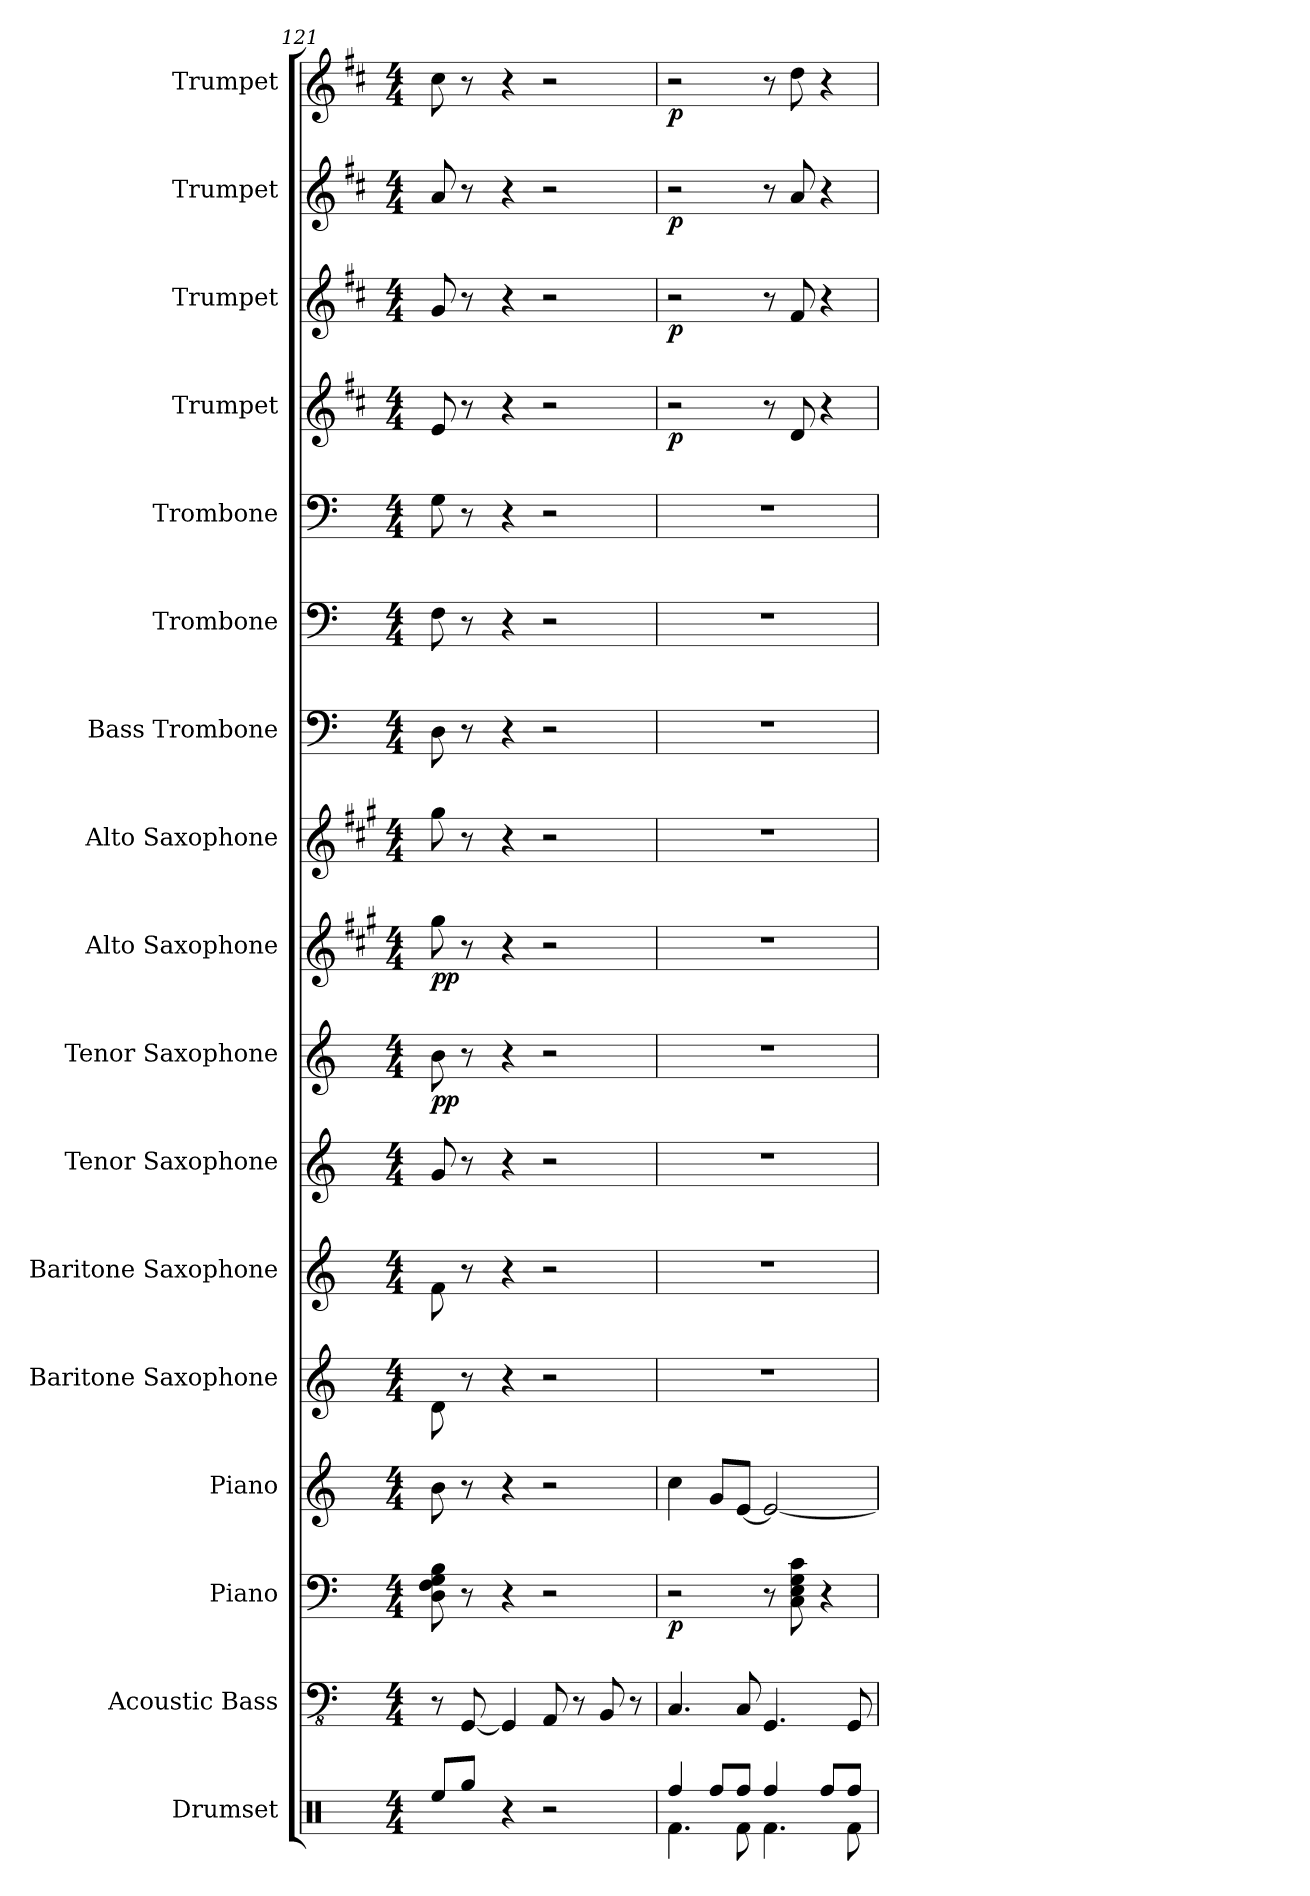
**kern	**kern	**kern	**dynam	**kern	**kern	**kern	**kern	**kern	**dynam	**kern	**dynam	**kern	**kern	**kern	**kern	**kern	**dynam	**kern	**dynam	**kern	**dynam	**kern	**dynam
*part17	*part16	*part15	*part15	*part14	*part13	*part12	*part11	*part10	*part10	*part9	*part9	*part8	*part7	*part6	*part5	*part4	*part4	*part3	*part3	*part2	*part2	*part1	*part1
*staff17	*staff16	*staff15	*staff15	*staff14	*staff13	*staff12	*staff11	*staff10	*staff10	*staff9	*staff9	*staff8	*staff7	*staff6	*staff5	*staff4	*staff4	*staff3	*staff3	*staff2	*staff2	*staff1	*staff1
*I"Drumset	*I"Acoustic Bass	*I"Piano	*	*I"Piano	*I"Baritone Saxophone	*I"Baritone Saxophone	*I"Tenor Saxophone	*I"Tenor Saxophone	*	*I"Alto Saxophone	*	*I"Alto Saxophone	*I"Bass Trombone	*I"Trombone	*I"Trombone	*I"Trumpet	*	*I"Trumpet	*	*I"Trumpet	*	*I"Trumpet	*
*I'Drs.	*I'Bass	*I'Pno.	*	*I'Pno.	*I'Bar. Sax.	*I'Bar. Sax.	*I'T. Sax.	*I'T. Sax.	*	*I'A. Sax.	*	*I'A. Sax.	*I'B. Tbn.	*I'Tbn.	*I'Tbn.	*I'Tpt.	*	*I'Tpt.	*	*I'Tpt.	*	*I'Tpt.	*
*clefX	*clefFv4	*clefF4	*	*clefG2	*clefG2	*clefG2	*clefG2	*clefG2	*	*clefG2	*	*clefG2	*clefF4	*clefF4	*clefF4	*clefG2	*	*clefG2	*	*clefG2	*	*clefG2	*
*	*	*	*	*	*ITrd12c21	*ITrd12c21	*ITrd8c14	*ITrd8c14	*	*ITrd5c9	*	*ITrd5c9	*	*	*	*ITrd1c2	*	*ITrd1c2	*	*ITrd1c2	*	*ITrd1c2	*
*k[]	*k[]	*k[]	*	*k[]	*k[]	*k[]	*k[]	*k[]	*	*k[]	*	*k[]	*k[]	*k[]	*k[]	*k[]	*	*k[]	*	*k[]	*	*k[]	*
*M4/4	*M4/4	*M4/4	*	*M4/4	*M4/4	*M4/4	*M4/4	*M4/4	*	*M4/4	*	*M4/4	*M4/4	*M4/4	*M4/4	*M4/4	*	*M4/4	*	*M4/4	*	*M4/4	*
=121	=121	=121	=121	=121	=121	=121	=121	=121	=121	=121	=121	=121	=121	=121	=121	=121	=121	=121	=121	=121	=121	=121	=121
!	!	!	!	!	!	!	!	!	!LO:DY:b	!	!LO:DY:b	!	!	!	!	!	!	!	!	!	!	!	!
8Ree/L	8r	8D\ 8F\ 8G\ 8B\	.	8b\	8D\	8F\	8G/	8B\	pp	8b\	pp	8b\	8D\	8F\	8G\	8d/	.	8f/	.	8g/	.	8b\	.
8Rgg/J	[8GGG/	8r	.	8r	8r	8r	8r	8r	.	8r	.	8r	8r	8r	8r	8r	.	8r	.	8r	.	8r	.
4r	4GGG/]	4r	.	4r	4r	4r	4r	4r	.	4r	.	4r	4r	4r	4r	4r	.	4r	.	4r	.	4r	.
2r	8AAA/	2r	.	2r	2r	2r	2r	2r	.	2r	.	2r	2r	2r	2r	2r	.	2r	.	2r	.	2r	.
.	8r	.	.	.	.	.	.	.	.	.	.	.	.	.	.	.	.	.	.	.	.	.	.
.	8BBB/	.	.	.	.	.	.	.	.	.	.	.	.	.	.	.	.	.	.	.	.	.	.
.	8r	.	.	.	.	.	.	.	.	.	.	.	.	.	.	.	.	.	.	.	.	.	.
!!LO:PB:g=z
=122	=122	=122	=122	=122	=122	=122	=122	=122	=122	=122	=122	=122	=122	=122	=122	=122	=122	=122	=122	=122	=122	=122	=122
*^	*	*	*	*	*	*	*	*	*	*	*	*	*	*	*	*	*	*	*	*	*	*	*
!	!	!	!	!LO:DY:b	!	!	!	!	!	!	!	!	!	!	!	!	!	!LO:DY:b	!	!LO:DY:b	!	!LO:DY:b	!	!LO:DY:b
4Rff/	4.Rf\	4.CC/	2r	p	4cc\	1r	1r	1r	1r	.	1r	.	1r	1r	1r	1r	2r	p	2r	p	2r	p	2r	p
8Rff/L	.	.	.	.	8g/L	.	.	.	.	.	.	.	.	.	.	.	.	.	.	.	.	.	.	.
8Rff/J	8Rf\	8CC/	.	.	[8e/J	.	.	.	.	.	.	.	.	.	.	.	.	.	.	.	.	.	.	.
4Rff/	4.Rf\	4.GGG/	8r	.	2e/_	.	.	.	.	.	.	.	.	.	.	.	8r	.	8r	.	8r	.	8r	.
.	.	.	8C\ 8E\ 8G\ 8c\	.	.	.	.	.	.	.	.	.	.	.	.	.	8c/	.	8e/	.	8g/	.	8cc\	.
8Rff/L	.	.	4r	.	.	.	.	.	.	.	.	.	.	.	.	.	4r	.	4r	.	4r	.	4r	.
8Rff/J	8Rf\	8GGG/	.	.	.	.	.	.	.	.	.	.	.	.	.	.	.	.	.	.	.	.	.	.
*v	*v	*	*	*	*	*	*	*	*	*	*	*	*	*	*	*	*	*	*	*	*	*	*	*
=	=	=	=	=	=	=	=	=	=	=	=	=	=	=	=	=	=	=	=	=	=	=	=
*-	*-	*-	*-	*-	*-	*-	*-	*-	*-	*-	*-	*-	*-	*-	*-	*-	*-	*-	*-	*-	*-	*-	*-
